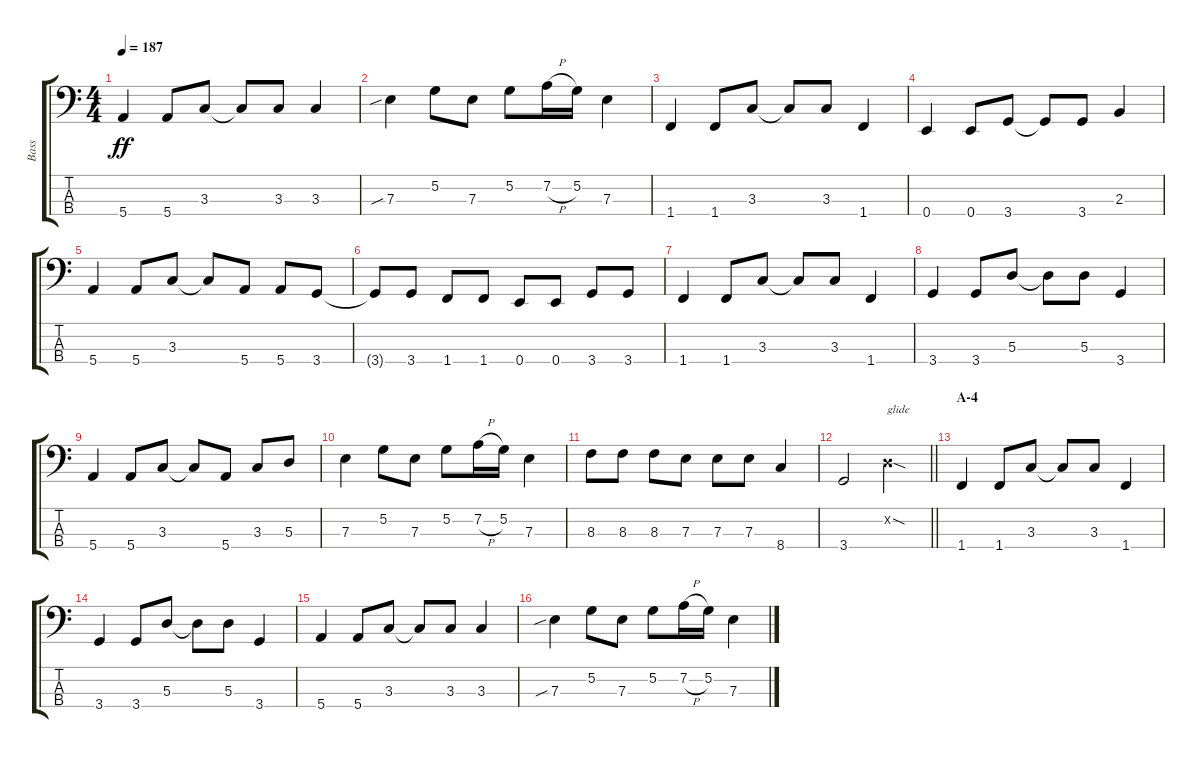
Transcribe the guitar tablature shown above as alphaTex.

\track ("Bass" "Bass") {instrument electricbasspick}
\staff {score tabs}
\tuning (G2 D2 A1 E1) {hide}
\ts (4 4)
\tempo 187
\clef f4
\ks c
5.4.4{dy ff} 5.4.8 3.3.8 3.3{t}.8 3.3.8 3.3.4 |
7.3{sib}.4 5.2.8 7.3.8 5.2.8 7.2{h}.16 5.2.16 7.3.4 |
1.4.4 1.4.8 3.3.8 3.3{t}.8 3.3.8 1.4.4 |
0.4.4 0.4.8 3.4.8 3.4{t}.8 3.4.8 2.3.4 |
5.4.4 5.4.8 3.3.8 3.3{t}.8 5.4.8 5.4.8 3.4.8 |
3.4{t}.8 3.4.8 1.4.8 1.4.8 0.4.8 0.4.8 3.4.8 3.4.8 |
1.4.4 1.4.8 3.3.8 3.3{t}.8 3.3.8 1.4.4 |
3.4.4 3.4.8 5.3.8 5.3{t}.8 5.3.8 3.4.4 |
5.4.4 5.4.8 3.3.8 3.3{t}.8 5.4.8 3.3.8 5.3.8 |
7.3.4 5.2.8 7.3.8 5.2.8 7.2{h}.16 5.2.16 7.3.4 |
8.3.8 8.3.8 8.3.8 7.3.8 7.3.8 7.3.8 8.4.4 |
\barLineRight lightlight
3.4.2 0.2{sod x}.2{txt "glide"} |
\section ("" "A-4")
1.4.4 1.4.8 3.3.8 3.3{t}.8 3.3.8 1.4.4 |
3.4.4 3.4.8 5.3.8 5.3{t}.8 5.3.8 3.4.4 |
5.4.4 5.4.8 3.3.8 3.3{t}.8 3.3.8 3.3.4 |
7.3{sib}.4 5.2.8 7.3.8 5.2.8 7.2{h}.16 5.2.16 7.3.4
